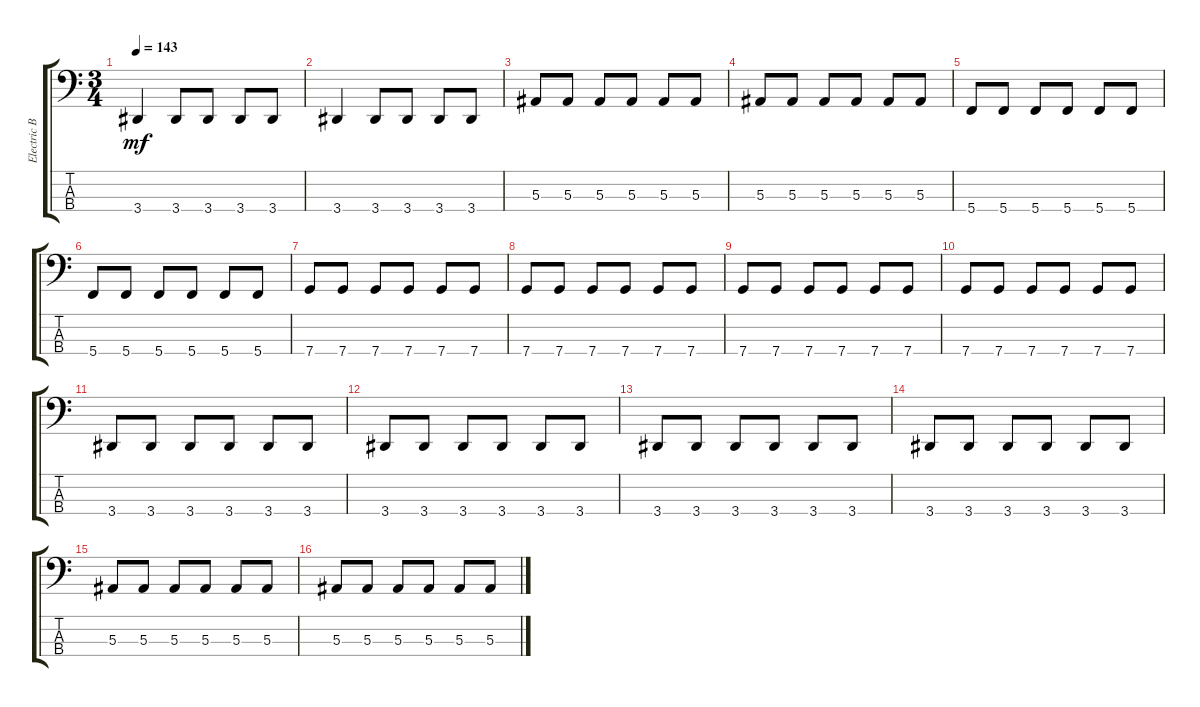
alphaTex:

\track ("Electric Bass" "Electric B") {instrument electricbassfinger}
\staff {score tabs}
\tuning (Eb2 Bb1 F1 C1) {hide}
\ts (3 4)
\tempo 143
\clef f4
\ks c
3.4.4{dy mf} 3.4.8 3.4.8 3.4.8 3.4.8 |
3.4.4 3.4.8 3.4.8 3.4.8 3.4.8 |
5.3.8 5.3.8 5.3.8 5.3.8 5.3.8 5.3.8 |
5.3.8 5.3.8 5.3.8 5.3.8 5.3.8 5.3.8 |
5.4.8 5.4.8 5.4.8 5.4.8 5.4.8 5.4.8 |
5.4.8 5.4.8 5.4.8 5.4.8 5.4.8 5.4.8 |
7.4.8 7.4.8 7.4.8 7.4.8 7.4.8 7.4.8 |
7.4.8 7.4.8 7.4.8 7.4.8 7.4.8 7.4.8 |
7.4.8 7.4.8 7.4.8 7.4.8 7.4.8 7.4.8 |
7.4.8 7.4.8 7.4.8 7.4.8 7.4.8 7.4.8 |
3.4.8 3.4.8 3.4.8 3.4.8 3.4.8 3.4.8 |
3.4.8 3.4.8 3.4.8 3.4.8 3.4.8 3.4.8 |
3.4.8 3.4.8 3.4.8 3.4.8 3.4.8 3.4.8 |
3.4.8 3.4.8 3.4.8 3.4.8 3.4.8 3.4.8 |
5.3.8 5.3.8 5.3.8 5.3.8 5.3.8 5.3.8 |
5.3.8 5.3.8 5.3.8 5.3.8 5.3.8 5.3.8
